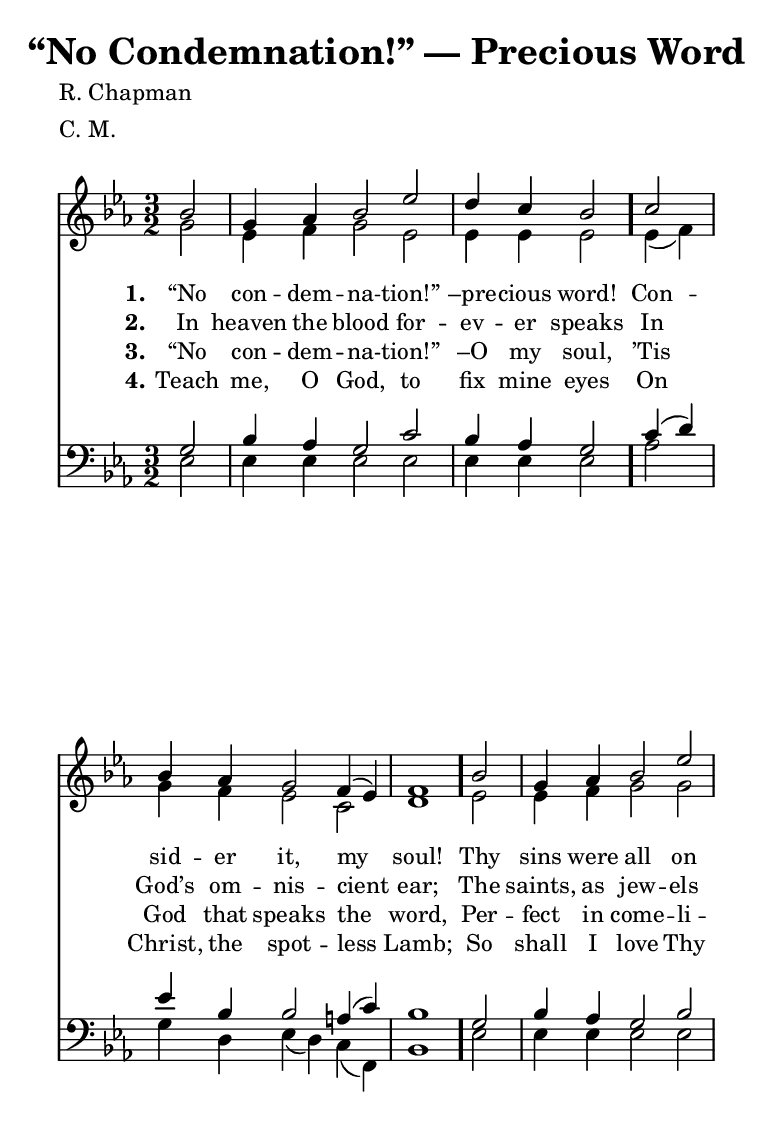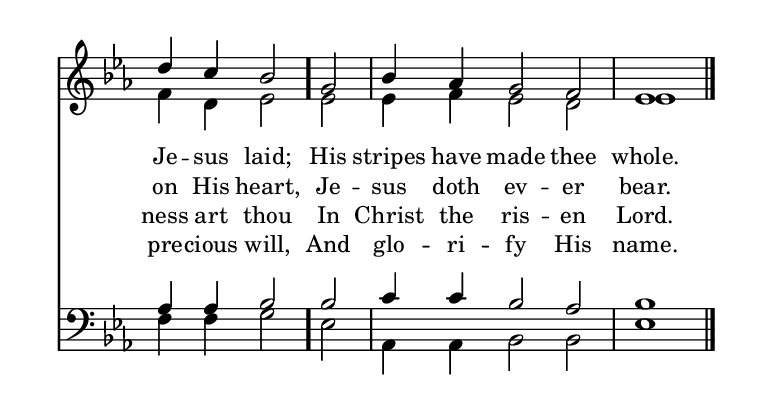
\include "common/global.ily"
\paper {
  \include "common/paper.ily"
  %ragged-bottom = ##t
  ragged-last-bottom = ##t
  systems-per-page = ##f
  %page-count = ##f
}

\header{
  hymnnumber = "151"
  title = "“No Condemnation!” — Precious Word"
  tunename = "Barrow"
  meter = "C. M."
  poet = "R. Chapman"
  %composer = ""
  %copyright = ""
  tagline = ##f
}

global = {
  \include "common/overrides.ily"
  \override Staff.TimeSignature.style = #'numbered
  \time 3/2
  \override Score.MetronomeMark.transparent = ##t % hide all fermata changes too
  \tempo 2=80
  \key ees \major
  \partial 2
  \autoBeamOff
}

notesSoprano = {
\global
\relative c'' {

  bes2 | g4 aes bes2 ees | d4 c bes2
  c2 | bes4 aes g2 f4( ees) | f1
  bes2 | g4 aes bes2 ees | d4 c bes2
  g2 | bes4 aes g2 f2 | ees1

  \bar "|."

}
}

notesAlto = {
\global
\relative e' {

  g2 | ees4 f g2 ees | ees4 ees ees2
  ees4( f) | g f ees2 c | d1
  ees2 | ees4 f g2 g | f4 d ees2
  ees2 | ees4 f ees2 d | ees1

}
}

notesTenor = {
\global
\relative a {

  g2 | bes4 aes g2 c | bes4 aes g2
  c4( d) | ees bes bes2 a4( c) | bes1
  g2 | bes4 aes g2 bes | aes4 aes bes2
  bes2 | c4 c bes2 aes | bes1

}
}

notesBass = {
\global
\relative f {

  ees2 | ees4 ees ees2 ees | ees4 ees ees2
  aes2 | g4 d ees( d) c( f,) | bes1
  ees2 | ees4 ees ees2 ees | f4 f g2
  ees2 | aes,4 aes bes2 bes | ees1

}
}

wordsA = \lyricmode {
\set stanza = "1."

“No con -- dem -- na -- tion!” –pre -- cious word! \bar "."
Con -- sid -- er it, my soul! \bar "."
Thy sins were all on Je -- sus laid; \bar "."
His stripes have made thee whole. \bar "."

}

wordsB = \lyricmode {
\set stanza = "2."

In heaven the blood for -- ev -- er speaks
In God’s om -- nis -- cient ear;
The saints, as jew -- els on His heart,
Je -- sus doth ev -- er bear.

}

wordsC = \lyricmode {
\set stanza = "3."

“No con -- dem -- na -- tion!” –O my soul,
’Tis God that speaks the word,
Per -- fect in come -- li -- ness art thou
In Christ the ris -- en Lord.

}

wordsD = \lyricmode {
\set stanza = "4."

Teach me, O God, to fix mine eyes
On Christ, the spot -- less Lamb;
So shall I love Thy pre -- cious will,
And glo -- ri -- fy His name.

}

\score {
  \context ChoirStaff <<
    \context Staff = upper <<
      \set ChoirStaff.systemStartDelimiter = #'SystemStartBar
      \context Voice  = sopranos { \voiceOne << \notesSoprano >> }
      \context Voice  = altos { \voiceTwo << \notesAlto >> }
      \context Lyrics = one   \lyricsto sopranos \wordsA
      \context Lyrics = two   \lyricsto sopranos \wordsB
      \context Lyrics = three \lyricsto sopranos \wordsC
      \context Lyrics = four  \lyricsto sopranos \wordsD
    >>
    \context Staff = men <<
      \clef bass
      \context Voice  = tenors { \voiceOne << \notesTenor >> }
      \context Voice  = basses { \voiceTwo << \notesBass >> }
    >>
  >>
  \layout {
    \include "common/layout.ily"
  }
  \midi{
    \include "common/midi.ily"
  }
}

\version "2.19.49"  % necessary for upgrading to future LilyPond versions.

% vi:set et ts=2 sw=2 ai nocindent syntax=lilypond:
